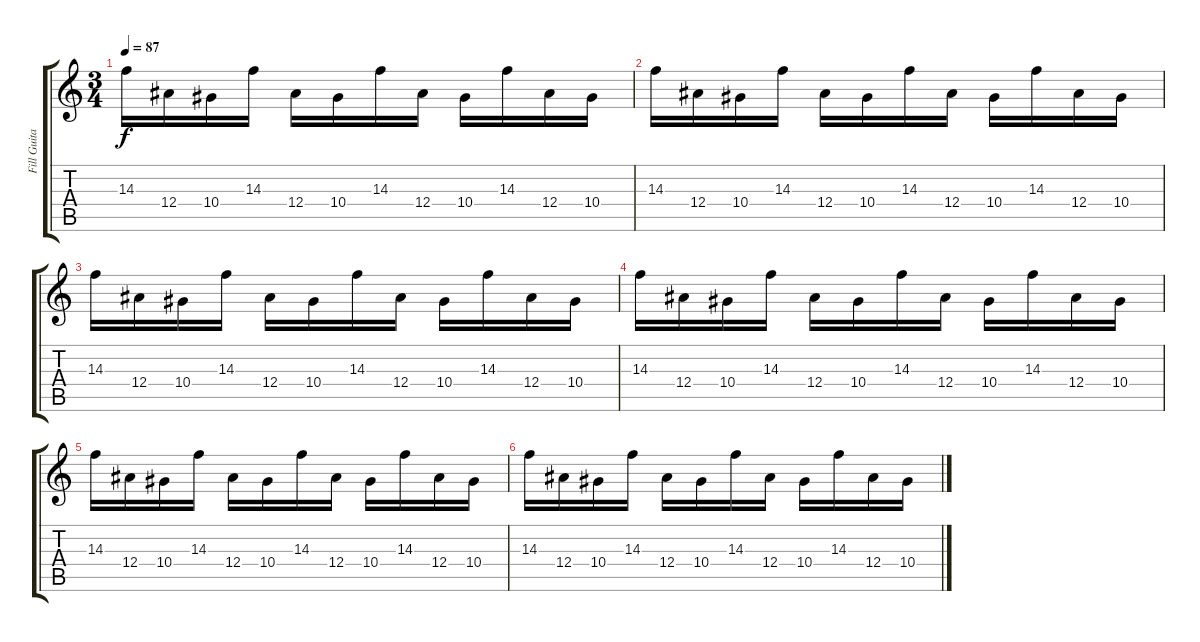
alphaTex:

\track ("Fill Guitar" "Fill Guita") {instrument distortionguitar}
\staff {score tabs}
\tuning (C4 G3 Eb3 Bb2 F2 C2) {hide}
\ts (3 4)
\tempo 87
\clef g2
\ks c
14.3.16{dy f volume 10} 12.4.16 10.4.16 14.3.16 12.4.16 10.4.16 14.3.16{volume 9} 12.4.16 10.4.16 14.3.16 12.4.16 10.4.16 |
14.3.16{volume 8} 12.4.16 10.4.16 14.3.16 12.4.16 10.4.16 14.3.16{volume 7} 12.4.16 10.4.16 14.3.16 12.4.16 10.4.16 |
14.3.16{volume 6} 12.4.16 10.4.16 14.3.16 12.4.16 10.4.16 14.3.16{volume 5} 12.4.16 10.4.16 14.3.16 12.4.16 10.4.16 |
14.3.16{volume 4} 12.4.16 10.4.16 14.3.16 12.4.16 10.4.16 14.3.16{volume 3} 12.4.16 10.4.16 14.3.16 12.4.16 10.4.16 |
14.3.16{volume 2} 12.4.16 10.4.16 14.3.16 12.4.16 10.4.16 14.3.16{volume 1} 12.4.16 10.4.16 14.3.16 12.4.16 10.4.16 |
14.3.16{volume 0} 12.4.16 10.4.16 14.3.16 12.4.16 10.4.16 14.3.16 12.4.16 10.4.16 14.3.16 12.4.16 10.4.16
